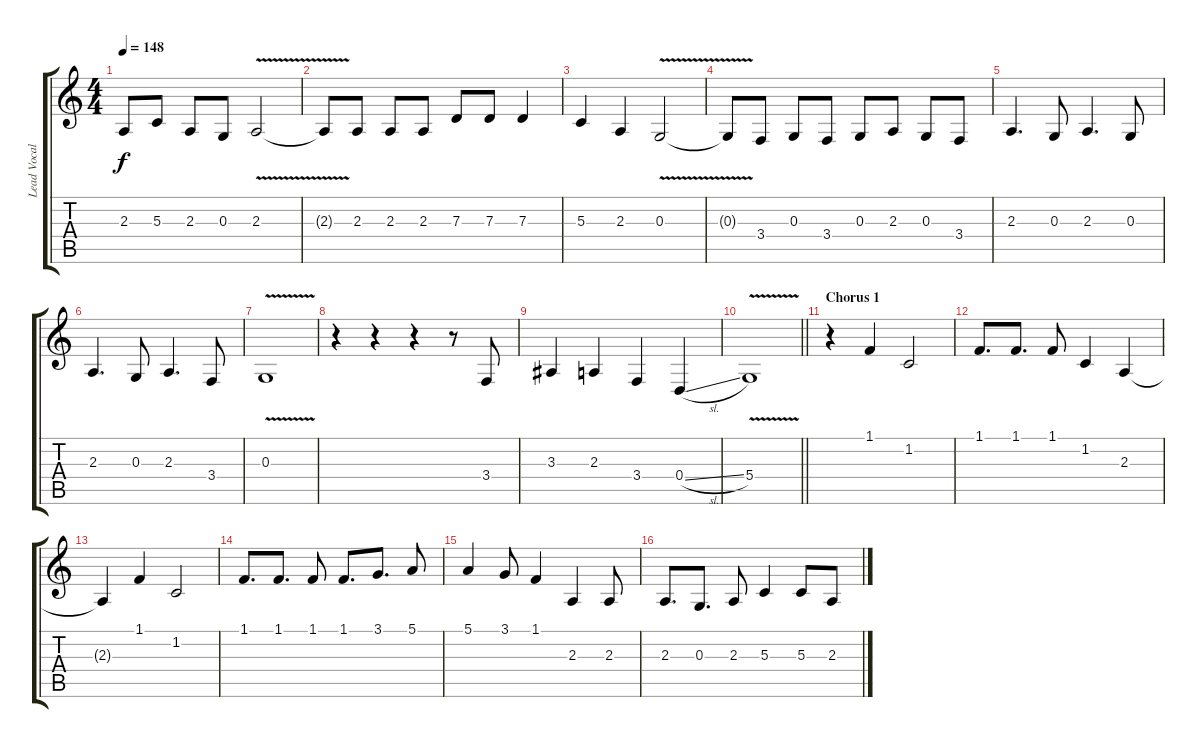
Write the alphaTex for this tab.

\track ("Lead Vocals " "Lead Vocal") {instrument altosax}
\staff {score tabs}
\tuning (E4 B3 G3 D3 A2 E2) {hide}
\ts (4 4)
\tempo 148
\clef g2
\ks c
2.3.8{dy f} 5.3.8 2.3.8 0.3.8 2.3{v}.2 |
2.3{t}.8 2.3.8 2.3.8 2.3.8 7.3.8 7.3.8 7.3.4 |
5.3.4 2.3.4 0.3{v}.2 |
0.3{t}.8 3.4.8 0.3.8 3.4.8 0.3.8 2.3.8 0.3.8 3.4.8 |
2.3.4{d} 0.3.8 2.3.4{d} 0.3.8 |
2.3.4{d} 0.3.8 2.3.4{d} 3.4.8 |
0.3{v}.1 |
r.4 r.4 r.4 r.8 3.4.8 |
3.3.4 2.3.4 3.4.4 0.4{sl}.4 |
\barLineRight lightlight
5.4{v}.1 |
\section ("" "Chorus 1")
r.4 1.1.4 1.2.2 |
1.1.8{d} 1.1.8{d} 1.1.8 1.2.4 2.3.4 |
2.3{t}.4 1.1.4 1.2.2 |
1.1.8{d} 1.1.8{d} 1.1.8 1.1.8{d} 3.1.8{d} 5.1.8 |
5.1.4 3.1.8 1.1.4 2.3.4 2.3.8 |
2.3.8{d} 0.3.8{d} 2.3.8 5.3.4 5.3.8 2.3.8
